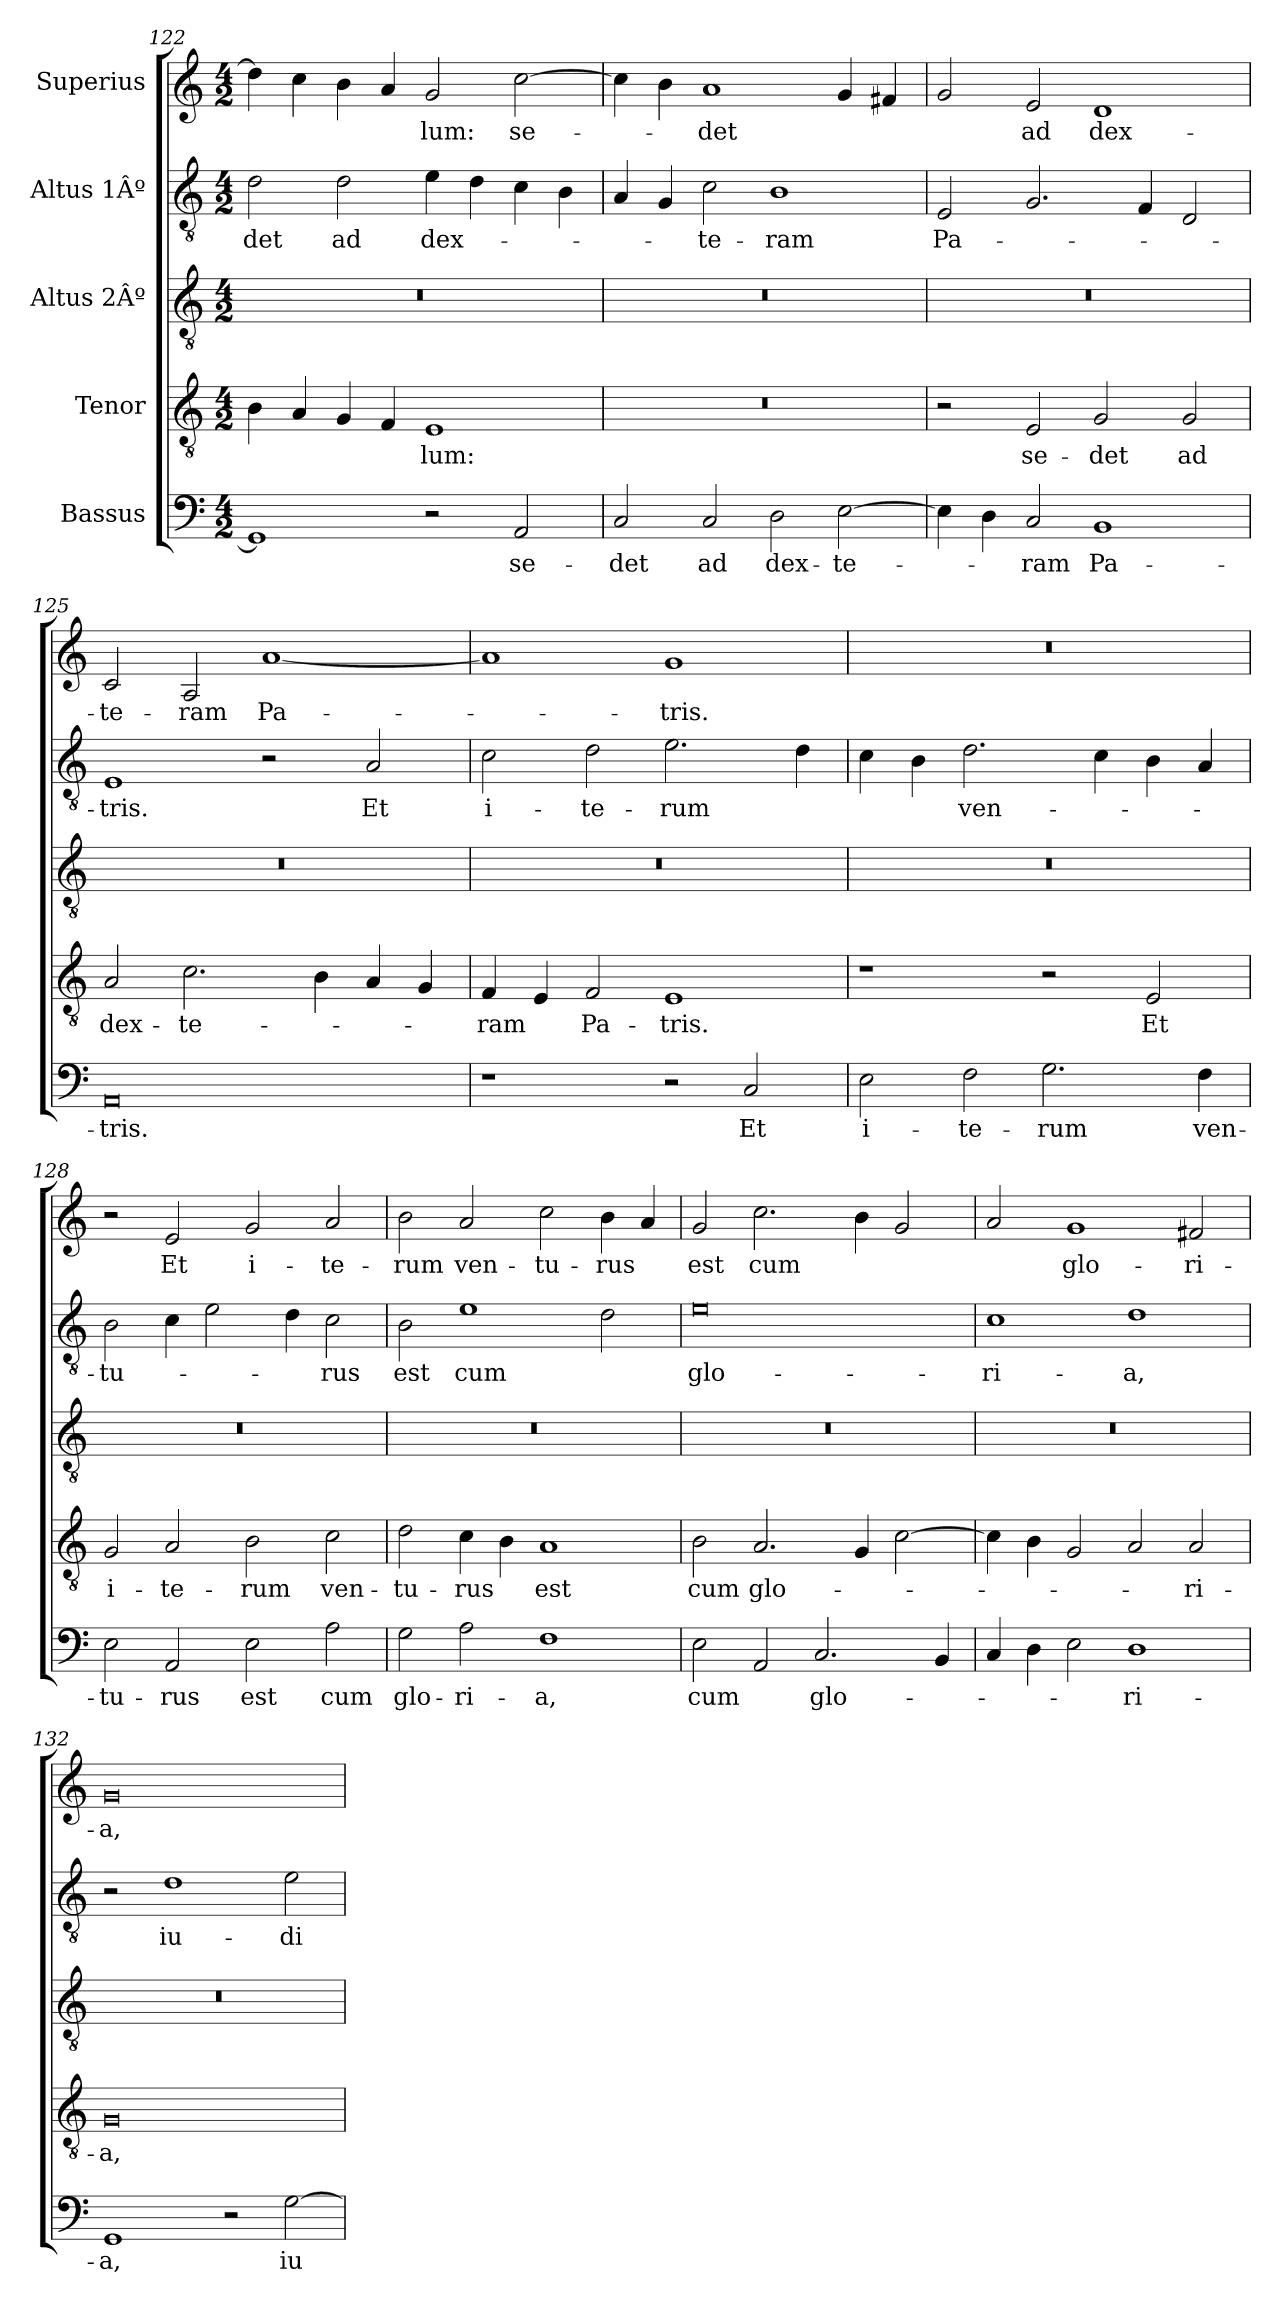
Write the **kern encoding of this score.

**kern	**text	**kern	**text	**kern	**kern	**text	**kern	**text
*part5	*part5	*part4	*part4	*part3	*part2	*part2	*part1	*part1
*staff5	*staff5	*staff4	*staff4	*staff3	*staff2	*staff2	*staff1	*staff1
*I"Bassus	*	*I"Tenor	*	*I"Altus 2Âº	*I"Altus 1Âº	*	*I"Superius	*
*clefF4	*	*clefGv2	*	*clefGv2	*clefGv2	*	*clefG2	*
*k[]	*	*k[]	*	*k[]	*k[]	*	*k[]	*
*M4/2	*	*M4/2	*	*M4/2	*M4/2	*	*M4/2	*
=122	=122	=122	=122	=122	=122	=122	=122	=122
1GG/]	.	4B\	.	0r	2d\	-det	4dd\]	.
.	.	4A/	.	.	.	.	4cc\	.
.	.	4G/	.	.	2d\	ad	4b\	.
.	.	4F/	.	.	.	.	4a/	.
2r	.	1E/	-lum:	.	4e\	dex-	2g/	-lum:
.	.	.	.	.	4d\	.	.	.
2AA/	se-	.	.	.	4c\	.	[2cc\	se-
.	.	.	.	.	4B\	.	.	.
=123	=123	=123	=123	=123	=123	=123	=123	=123
2C/	-det	0r	.	0r	4A/	.	4cc\]	.
.	.	.	.	.	4G/	.	4b\	.
2C/	ad	.	.	.	2c\	-te-	1a/	-det
2D\	dex-	.	.	.	1B\	-ram	.	.
[2E\	-te-	.	.	.	.	.	4g/	.
.	.	.	.	.	.	.	4f#X/	.
=124	=124	=124	=124	=124	=124	=124	=124	=124
4E\]	.	2r	.	0r	2E/	Pa-	2g/	.
4D\	.	.	.	.	.	.	.	.
2C/	-ram	2E/	se-	.	2.G/	.	2e/	ad
1BB/	Pa-	2G/	-det	.	.	.	1d/	dex-
.	.	.	.	.	4F/	.	.	.
.	.	2G/	ad	.	2D/	.	.	.
=125	=125	=125	=125	=125	=125	=125	=125	=125
0AA/	-tris.	2A/	dex-	0r	1E/	-tris.	2c/	-te-
.	.	2.c\	-te-	.	.	.	2A/	-ram
.	.	.	.	.	2r	.	[1a/	Pa-
.	.	4B\	.	.	.	.	.	.
.	.	4A/	.	.	2A/	Et	.	.
.	.	4G/	.	.	.	.	.	.
=126	=126	=126	=126	=126	=126	=126	=126	=126
1r	.	4F/	-ram	0r	2c\	i-	1a/]	.
.	.	4E/	.	.	.	.	.	.
.	.	2F/	Pa-	.	2d\	-te-	.	.
2r	.	1E/	-tris.	.	2.e\	-rum	1g/	-tris.
2C/	Et	.	.	.	.	.	.	.
.	.	.	.	.	4d\	.	.	.
=127	=127	=127	=127	=127	=127	=127	=127	=127
2E\	i-	1r	.	0r	4c\	.	0r	.
.	.	.	.	.	4B\	.	.	.
2F\	-te-	.	.	.	2.d\	ven-	.	.
2.G\	-rum	2r	.	.	.	.	.	.
.	.	.	.	.	4c\	.	.	.
.	.	2E/	Et	.	4B\	.	.	.
4F\	ven-	.	.	.	4A/	.	.	.
=128	=128	=128	=128	=128	=128	=128	=128	=128
2E\	-tu-	2G/	i-	0r	2B\	-tu-	2r	.
2AA/	-rus	2A/	-te-	.	4c\	.	2e/	Et
.	.	.	.	.	2e\	.	.	.
2E\	est	2B\	-rum	.	.	.	2g/	i-
.	.	.	.	.	4d\	.	.	.
2A\	cum	2c\	ven-	.	2c\	-rus	2a/	-te-
=129	=129	=129	=129	=129	=129	=129	=129	=129
2G\	glo-	2d\	-tu-	0r	2B\	est	2b\	-rum
2A\	-ri-	4c\	-rus	.	1e\	cum	2a/	ven-
.	.	4B\	.	.	.	.	.	.
1F\	-a,	1A/	est	.	.	.	2cc\	-tu-
.	.	.	.	.	2d\	.	4b\	-rus
.	.	.	.	.	.	.	4a/	.
=130	=130	=130	=130	=130	=130	=130	=130	=130
2E\	cum	2B\	cum	0r	0e\	glo-	2g/	est
2AA/	.	2.A/	glo-	.	.	.	2.cc\	cum
2.C/	glo-	.	.	.	.	.	.	.
.	.	4G/	.	.	.	.	4b\	.
.	.	[2c\	.	.	.	.	2g/	.
4BB/	.	.	.	.	.	.	.	.
=131	=131	=131	=131	=131	=131	=131	=131	=131
4C/	.	4c\]	.	0r	1c\	-ri-	2a/	.
4D\	.	4B\	.	.	.	.	.	.
2E\	.	2G/	.	.	.	.	1g/	glo-
1D\	-ri-	2A/	.	.	1d\	-a,	.	.
.	.	2A/	-ri-	.	.	.	2f#X/	-ri-
=132	=132	=132	=132	=132	=132	=132	=132	=132
1GG/	-a,	0G/	-a,	0r	2r	.	0g/	-a,
.	.	.	.	.	1d\	iu-	.	.
2r	.	.	.	.	.	.	.	.
[2G\	iu-	.	.	.	2e\	-di-	.	.
=	=	=	=	=	=	=	=	=
*-	*-	*-	*-	*-	*-	*-	*-	*-
